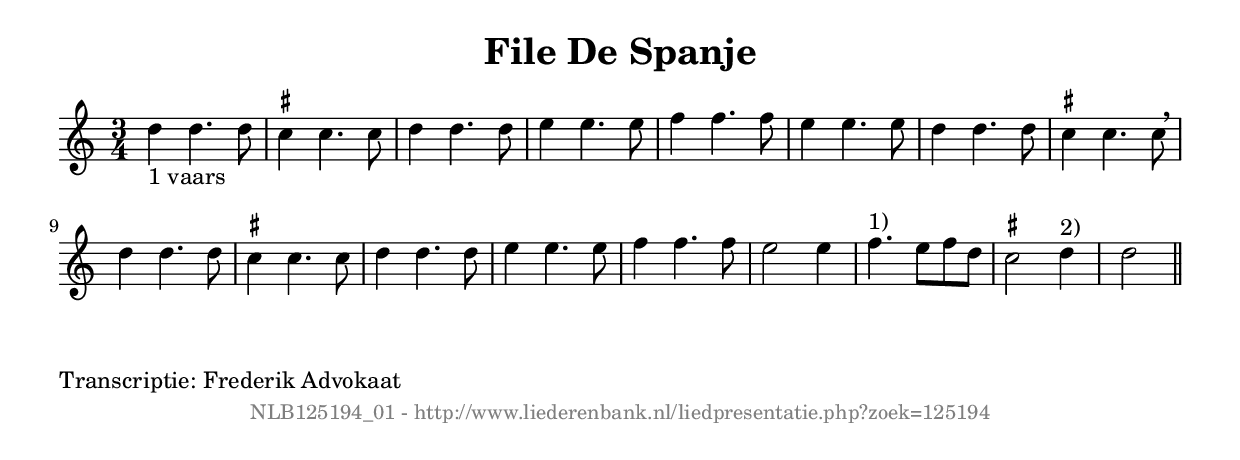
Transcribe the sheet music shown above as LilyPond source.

%
% produced by wce2krn 1.64 (7 June 2014)
%
\version"2.16"
#(append! paper-alist '(("long" . (cons (* 210 mm) (* 2000 mm)))))
#(set-default-paper-size "long")
sb = {\breathe}
mBreak = {\breathe }
bBreak = {\breathe }
x = {\once\override NoteHead #'style = #'cross }
gl=\glissando
itime={\override Staff.TimeSignature #'stencil = ##f }
ficta = {\once\set suggestAccidentals = ##t}
fine = {\once\override Score.RehearsalMark #'self-alignment-X = #1 \mark \markup {\italic{Fine}}}
dc = {\once\override Score.RehearsalMark #'self-alignment-X = #1 \mark \markup {\italic{D.C.}}}
dcf = {\once\override Score.RehearsalMark #'self-alignment-X = #1 \mark \markup {\italic{D.C. al Fine}}}
dcc = {\once\override Score.RehearsalMark #'self-alignment-X = #1 \mark \markup {\italic{D.C. al Coda}}}
ds = {\once\override Score.RehearsalMark #'self-alignment-X = #1 \mark \markup {\italic{D.S.}}}
dsf = {\once\override Score.RehearsalMark #'self-alignment-X = #1 \mark \markup {\italic{D.S. al Fine}}}
dsc = {\once\override Score.RehearsalMark #'self-alignment-X = #1 \mark \markup {\italic{D.S. al Coda}}}
pv = {\set Score.repeatCommands = #'((volta "1"))}
sv = {\set Score.repeatCommands = #'((volta "2"))}
tv = {\set Score.repeatCommands = #'((volta "3"))}
qv = {\set Score.repeatCommands = #'((volta "4"))}
xv = {\set Score.repeatCommands = #'((volta #f))}
\header{ tagline = ""
title = "File De Spanje"
}
\score {{
\key a \minor
\relative g'
{
\set melismaBusyProperties = #'()
\time 3/4
\tempo 4=120
\override Score.MetronomeMark #'transparent = ##t
\override Score.RehearsalMark #'break-visibility = #(vector #t #t #f)
d'4_"1 vaars" d4. d8 | \ficta cis4 \ficta cis4. \ficta cis8 d4 d4. d8 e4 e4. e8 f4 f4. f8 e4 e4. e8 d4 d4. d8 \ficta cis4 \ficta cis4. \ficta cis8 \mBreak \bar "|"
d4 d4. d8 \ficta cis4 \ficta cis4. \ficta cis8 d4 d4. d8 e4 e4. e8 f4 f4. f8 e2 e4 f4.^"1)" e8 f d \ficta cis2 d4^"2)" d2 \bar "||"
 }}
 \midi { }
 \layout {
            indent = 0.0\cm
}
}
\markup { \wordwrap-string #" 
Transcriptie: Frederik Advokaat
"}
\markup { \vspace #0 } \markup { \with-color #grey \fill-line { \center-column { \smaller "NLB125194_01 - http://www.liederenbank.nl/liedpresentatie.php?zoek=125194" } } }
